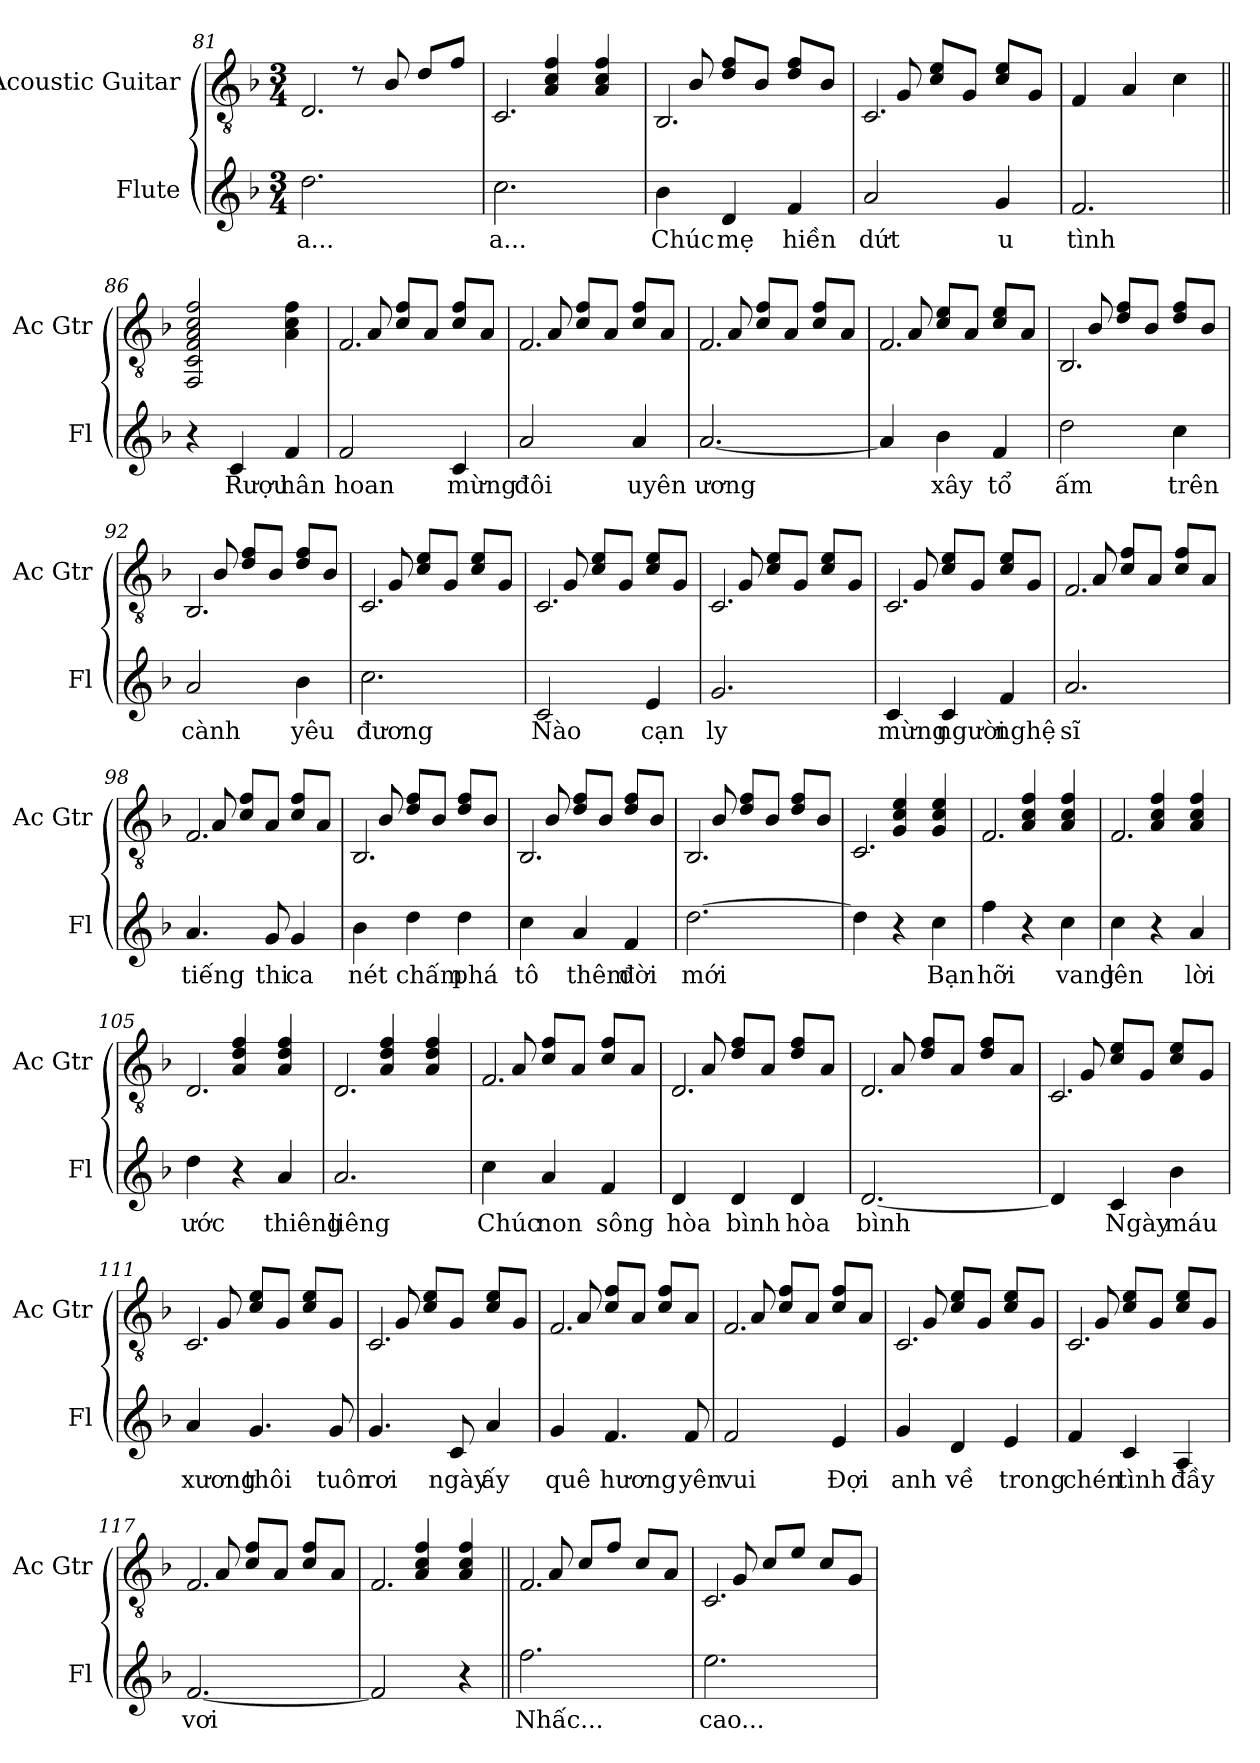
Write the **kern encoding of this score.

**kern	**text	**kern
*part2	*part2	*part1
*staff2	*staff2	*staff1
*I"Flute	*	*I"Acoustic Guitar
*I'Fl	*	*I'Ac Gtr
*clefG2	*	*clefGv2
*k[b-]	*	*k[b-]
*M3/4	*	*M3/4
=81	=81	=81
*	*	*^
2.dd\	a...	4ryy	2.D/
.	.	8r	.
.	.	8B-/	.
.	.	8d/L	.
.	.	8f/J	.
=82	=82	=82	=82
2.cc\	a...	4ryy	2.C/
.	.	4A/ 4c/ 4f/	.
.	.	4A/ 4c/ 4f/	.
=83	=83	=83	=83
4b-\	Chúc	8ryy	2.BB-/
.	.	8B-/	.
4d/	mẹ	8d/ 8f/L	.
.	.	8B-/J	.
4f/	hiền	8d/ 8f/L	.
.	.	8B-/J	.
=84	=84	=84	=84
2a/	dứt	8ryy	2.C/
.	.	8G/	.
.	.	8c/ 8e/L	.
.	.	8G/J	.
4g/	u	8c/ 8e/L	.
.	.	8G/J	.
*	*	*v	*v
!!LO:PB:g=z
=85	=85	=85
2.f/	tình	4F/
.	.	4A/
.	.	4c\
=86||	=86||	=86||
4r	.	2FF/ 2C/ 2F/ 2A/ 2c/ 2f/
4c/	Rượu	.
4f/	hân	4A\ 4c\ 4f\
=87	=87	=87
*	*	*^
2f/	hoan	8ryy	2.F/
.	.	8A/	.
.	.	8c/ 8f/L	.
.	.	8A/J	.
4c/	mừng	8c/ 8f/L	.
.	.	8A/J	.
=88	=88	=88	=88
2a/	đôi	8ryy	2.F/
.	.	8A/	.
.	.	8c/ 8f/L	.
.	.	8A/J	.
4a/	uyên	8c/ 8f/L	.
.	.	8A/J	.
=89	=89	=89	=89
[2.a/	ương	8ryy	2.F/
.	.	8A/	.
.	.	8c/ 8f/L	.
.	.	8A/J	.
.	.	8c/ 8f/L	.
.	.	8A/J	.
=90	=90	=90	=90
4a/]	.	8ryy	2.F/
.	.	8A/	.
4b-\	xây	8c/ 8e/L	.
.	.	8A/J	.
4f/	tổ	8c/ 8e/L	.
.	.	8A/J	.
=91	=91	=91	=91
2dd\	ấm	8ryy	2.BB-/
.	.	8B-/	.
.	.	8d/ 8f/L	.
.	.	8B-/J	.
4cc\	trên	8d/ 8f/L	.
.	.	8B-/J	.
!!LO:LB:g=z	!!
=92	=92	=92	=92
2a/	cành	8ryy	2.BB-/
.	.	8B-/	.
.	.	8d/ 8f/L	.
.	.	8B-/J	.
4b-\	yêu	8d/ 8f/L	.
.	.	8B-/J	.
=93	=93	=93	=93
2.cc\	đương	8ryy	2.C/
.	.	8G/	.
.	.	8c/ 8e/L	.
.	.	8G/J	.
.	.	8c/ 8e/L	.
.	.	8G/J	.
=94	=94	=94	=94
2c/	Nào	8ryy	2.C/
.	.	8G/	.
.	.	8c/ 8e/L	.
.	.	8G/J	.
4e/	cạn	8c/ 8e/L	.
.	.	8G/J	.
=95	=95	=95	=95
2.g/	ly	8ryy	2.C/
.	.	8G/	.
.	.	8c/ 8e/L	.
.	.	8G/J	.
.	.	8c/ 8e/L	.
.	.	8G/J	.
=96	=96	=96	=96
4c/	mừng	8ryy	2.C/
.	.	8G/	.
4c/	người	8c/ 8e/L	.
.	.	8G/J	.
4f/	nghệ	8c/ 8e/L	.
.	.	8G/J	.
=97	=97	=97	=97
2.a/	sĩ	8ryy	2.F/
.	.	8A/	.
.	.	8c/ 8f/L	.
.	.	8A/J	.
.	.	8c/ 8f/L	.
.	.	8A/J	.
!!LO:LB:g=z	!!
=98	=98	=98	=98
4.a/	tiếng	8ryy	2.F/
.	.	8A/	.
.	.	8c/ 8f/L	.
8g/	thi	8A/J	.
4g/	ca	8c/ 8f/L	.
.	.	8A/J	.
=99	=99	=99	=99
4b-\	nét	8ryy	2.BB-/
.	.	8B-/	.
4dd\	chấm	8d/ 8f/L	.
.	.	8B-/J	.
4dd\	phá	8d/ 8f/L	.
.	.	8B-/J	.
=100	=100	=100	=100
4cc\	tô	8ryy	2.BB-/
.	.	8B-/	.
4a/	thêm	8d/ 8f/L	.
.	.	8B-/J	.
4f/	đời	8d/ 8f/L	.
.	.	8B-/J	.
=101	=101	=101	=101
[2.dd\	mới	8ryy	2.BB-/
.	.	8B-/	.
.	.	8d/ 8f/L	.
.	.	8B-/J	.
.	.	8d/ 8f/L	.
.	.	8B-/J	.
=102	=102	=102	=102
4dd\]	.	4ryy	2.C/
4r	.	4G/ 4c/ 4e/	.
4cc\	Bạn	4G/ 4c/ 4e/	.
=103	=103	=103	=103
4ff\	hỡi	4ryy	2.F/
4r	.	4A/ 4c/ 4f/	.
4cc\	vang	4A/ 4c/ 4f/	.
=104	=104	=104	=104
4cc\	lên	4ryy	2.F/
4r	.	4A/ 4c/ 4f/	.
4a/	lời	4A/ 4c/ 4f/	.
!!LO:LB:g=z	!!
=105	=105	=105	=105
4dd\	ước	4ryy	2.D/
4r	.	4A/ 4d/ 4f/	.
4a/	thiêng	4A/ 4d/ 4f/	.
=106	=106	=106	=106
2.a/	liêng	4ryy	2.D/
.	.	4A/ 4d/ 4f/	.
.	.	4A/ 4d/ 4f/	.
=107	=107	=107	=107
4cc\	Chúc	8ryy	2.F/
.	.	8A/	.
4a/	non	8c/ 8f/L	.
.	.	8A/J	.
4f/	sông	8c/ 8f/L	.
.	.	8A/J	.
=108	=108	=108	=108
4d/	hòa	8ryy	2.D/
.	.	8A/	.
4d/	bình	8d/ 8f/L	.
.	.	8A/J	.
4d/	hòa	8d/ 8f/L	.
.	.	8A/J	.
=109	=109	=109	=109
[2.d/	bình	8ryy	2.D/
.	.	8A/	.
.	.	8d/ 8f/L	.
.	.	8A/J	.
.	.	8d/ 8f/L	.
.	.	8A/J	.
=110	=110	=110	=110
4d/]	.	8ryy	2.C/
.	.	8G/	.
4c/	Ngày	8c/ 8e/L	.
.	.	8G/J	.
4b-\	máu	8c/ 8e/L	.
.	.	8G/J	.
!!LO:LB:g=z	!!
=111	=111	=111	=111
4a/	xương	8ryy	2.C/
.	.	8G/	.
4.g/	thôi	8c/ 8e/L	.
.	.	8G/J	.
.	.	8c/ 8e/L	.
8g/	tuôn	8G/J	.
=112	=112	=112	=112
4.g/	rơi	8ryy	2.C/
.	.	8G/	.
.	.	8c/ 8e/L	.
8c/	ngày	8G/J	.
4a/	ấy	8c/ 8e/L	.
.	.	8G/J	.
=113	=113	=113	=113
4g/	quê	8ryy	2.F/
.	.	8A/	.
4.f/	hương	8c/ 8f/L	.
.	.	8A/J	.
.	.	8c/ 8f/L	.
8f/	yên	8A/J	.
=114	=114	=114	=114
2f/	vui	8ryy	2.F/
.	.	8A/	.
.	.	8c/ 8f/L	.
.	.	8A/J	.
4e/	Đợi	8c/ 8f/L	.
.	.	8A/J	.
=115	=115	=115	=115
4g/	anh	8ryy	2.C/
.	.	8G/	.
4d/	về	8c/ 8e/L	.
.	.	8G/J	.
4e/	trong	8c/ 8e/L	.
.	.	8G/J	.
=116	=116	=116	=116
4f/	chén	8ryy	2.C/
.	.	8G/	.
4c/	tình	8c/ 8e/L	.
.	.	8G/J	.
4A/	đầy	8c/ 8e/L	.
.	.	8G/J	.
!!LO:LB:g=z	!!
=117	=117	=117	=117
[2.f/	vơi	8ryy	2.F/
.	.	8A/	.
.	.	8c/ 8f/L	.
.	.	8A/J	.
.	.	8c/ 8f/L	.
.	.	8A/J	.
=118	=118	=118	=118
2f/]	.	4ryy	2.F/
.	.	4A/ 4c/ 4f/	.
4r	.	4A/ 4c/ 4f/	.
=119||	=119||	=119||	=119||
2.ff\	Nhấc...	8ryy	2.F/
.	.	8A/	.
.	.	8c/L	.
.	.	8f/J	.
.	.	8c/L	.
.	.	8A/J	.
=120	=120	=120	=120
2.ee\	cao...	8ryy	2.C/
.	.	8G/	.
.	.	8c/L	.
.	.	8e/J	.
.	.	8c/L	.
.	.	8G/J	.
*	*	*v	*v
=	=	=
*-	*-	*-
